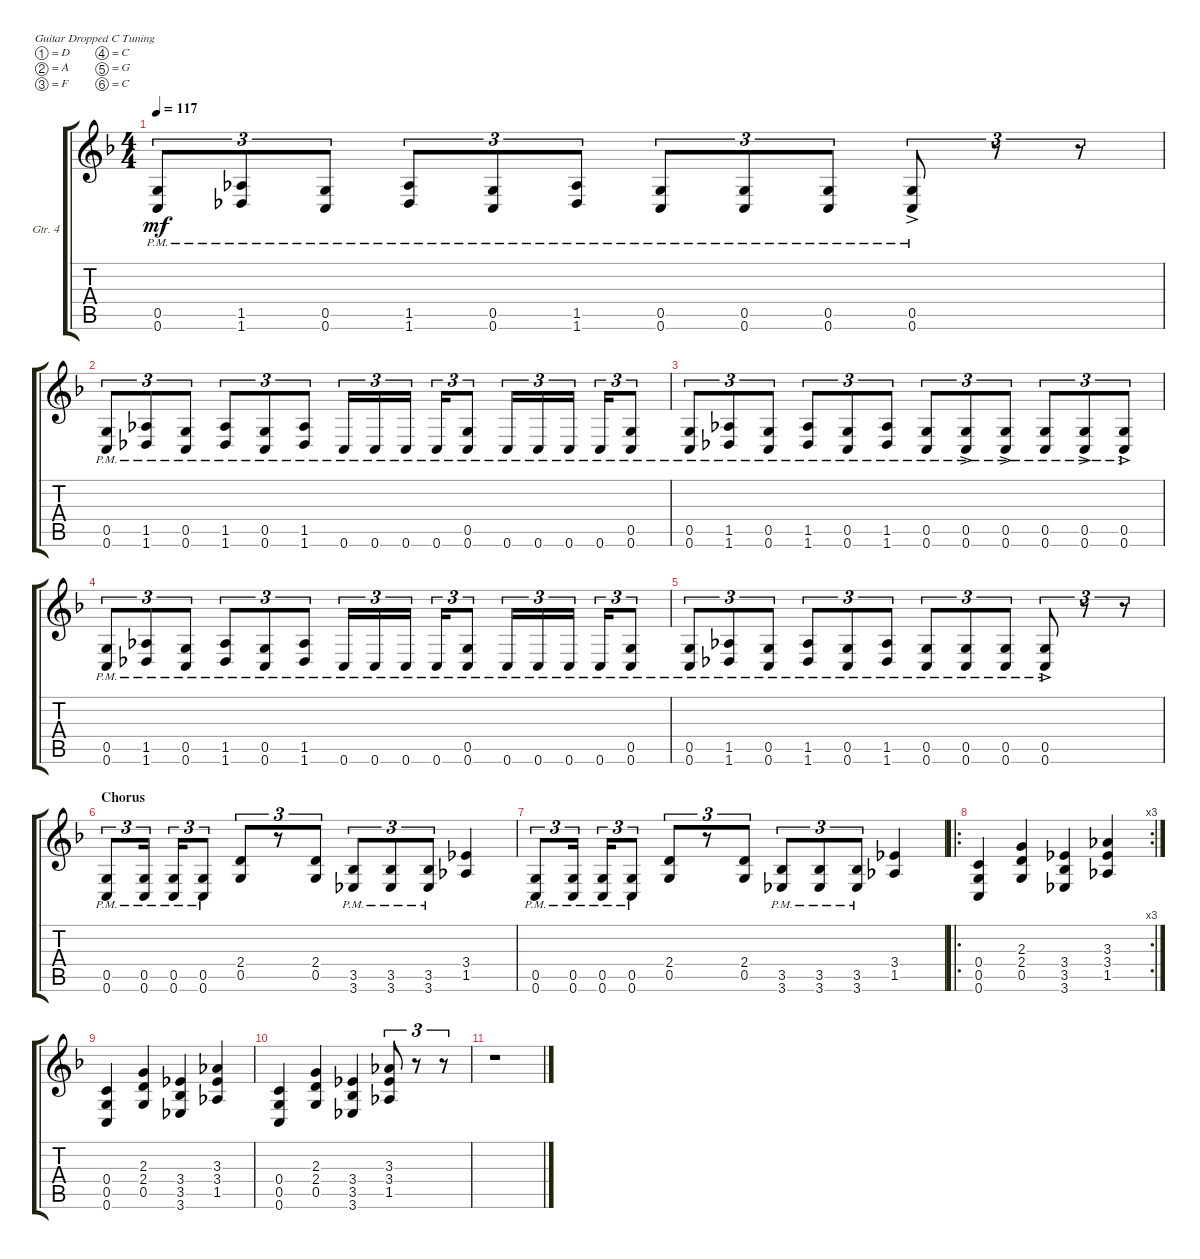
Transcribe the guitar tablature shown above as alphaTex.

\defaultSystemsLayout 4
\bracketExtendMode groupsimilarinstruments
\firstSystemTrackNameOrientation horizontal
\otherSystemsTrackNameOrientation horizontal
\track ("Electric Guitar" "Gtr. 4") {instrument distortionguitar}
\staff {score tabs}
\tuning (D4 A3 F3 C3 G2 C2)
\ts (4 4)
\tempo 117
\clef g2
\ks f
(0.5{pm} 0.6{pm}).8{tu (3 2) dy mf} (1.5{pm} 1.6{pm}).8{tu (3 2)} (0.5{pm} 0.6{pm}).8{tu (3 2)} (1.5{pm} 1.6{pm}).8{tu (3 2)} (0.5{pm} 0.6{pm}).8{tu (3 2)} (1.5{pm} 1.6{pm}).8{tu (3 2)} (0.5{pm} 0.6{pm}).8{tu (3 2)} (0.5{pm} 0.6{pm}).8{tu (3 2)} (0.5{pm} 0.6{pm}).8{tu (3 2)} (0.5{ac pm} 0.6{ac pm}).8{tu (3 2)} r.8{tu (3 2)} r.8{tu (3 2)} |
(0.6{pm} 0.5{pm}).8{tu (3 2)} (1.5{pm} 1.6{pm}).8{tu (3 2)} (0.6{pm} 0.5{pm}).8{tu (3 2)} (1.5{pm} 1.6{pm}).8{tu (3 2)} (0.6{pm} 0.5{pm}).8{tu (3 2)} (1.5{pm} 1.6{pm}).8{tu (3 2)} 0.6{pm}.16{tu (3 2)} 0.6{pm}.16{tu (3 2)} 0.6{pm}.16{tu (3 2)} 0.6{pm}.16{tu (3 2)} (0.6{pm} 0.5{pm}).8{tu (3 2)} 0.6{pm}.16{tu (3 2)} 0.6{pm}.16{tu (3 2)} 0.6{pm}.16{tu (3 2)} 0.6{pm}.16{tu (3 2)} (0.6{pm} 0.5{pm}).8{tu (3 2)} |
(0.6{pm} 0.5{pm}).8{tu (3 2)} (1.5{pm} 1.6{pm}).8{tu (3 2)} (0.5{pm} 0.6{pm}).8{tu (3 2)} (1.5{pm} 1.6{pm}).8{tu (3 2)} (0.5{pm} 0.6{pm}).8{tu (3 2)} (1.5{pm} 1.6{pm}).8{tu (3 2)} (0.5{pm} 0.6{pm}).8{tu (3 2)} (0.5{ac pm} 0.6{ac pm}).8{tu (3 2)} (0.5{ac pm} 0.6{ac pm}).8{tu (3 2)} (0.5{pm} 0.6{pm}).8{tu (3 2)} (0.5{ac pm} 0.6{ac pm}).8{tu (3 2)} (0.5{ac pm} 0.6{ac pm}).8{tu (3 2)} |
(0.6{pm} 0.5{pm}).8{tu (3 2)} (1.6{pm} 1.5{pm}).8{tu (3 2)} (0.6{pm} 0.5{pm}).8{tu (3 2)} (1.6{pm} 1.5{pm}).8{tu (3 2)} (0.6{pm} 0.5{pm}).8{tu (3 2)} (1.6{pm} 1.5{pm}).8{tu (3 2)} 0.6{pm}.16{tu (3 2)} 0.6{pm}.16{tu (3 2)} 0.6{pm}.16{tu (3 2)} 0.6{pm}.16{tu (3 2)} (0.6{pm} 0.5{pm}).8{tu (3 2)} 0.6{pm}.16{tu (3 2)} 0.6{pm}.16{tu (3 2)} 0.6{pm}.16{tu (3 2)} 0.6{pm}.16{tu (3 2)} (0.6{pm} 0.5{pm}).8{tu (3 2)} |
(0.5{pm} 0.6{pm}).8{tu (3 2)} (1.5{pm} 1.6{pm}).8{tu (3 2)} (0.5{pm} 0.6{pm}).8{tu (3 2)} (1.5{pm} 1.6{pm}).8{tu (3 2)} (0.5{pm} 0.6{pm}).8{tu (3 2)} (1.5{pm} 1.6{pm}).8{tu (3 2)} (0.5{pm} 0.6{pm}).8{tu (3 2)} (0.5{pm} 0.6{pm}).8{tu (3 2)} (0.5{pm} 0.6{pm}).8{tu (3 2)} (0.5{ac pm} 0.6{ac pm}).8{tu (3 2)} r.8{tu (3 2)} r.8{tu (3 2)} |
\section ("" "Chorus")
(0.6{pm} 0.5{pm}).8{tu (3 2)} (0.6{pm} 0.5{pm}).16{tu (3 2)} (0.6{pm} 0.5{pm}).16{tu (3 2)} (0.6{pm} 0.5{pm}).8{tu (3 2)} (0.5 2.4).8{tu (3 2)} r.8{tu (3 2)} (2.4 0.5).8{tu (3 2)} (3.5{pm} 3.6{pm}).8{tu (3 2)} (3.5{pm} 3.6{pm}).8{tu (3 2)} (3.5{pm} 3.6{pm}).8{tu (3 2)} (1.5 3.4).4 |
(0.6{pm} 0.5{pm}).8{tu (3 2)} (0.5{pm} 0.6{pm}).16{tu (3 2)} (0.5{pm} 0.6{pm}).16{tu (3 2)} (0.5{pm} 0.6{pm}).8{tu (3 2)} (0.5 2.4).8{tu (3 2)} r.8{tu (3 2)} (2.4 0.5).8{tu (3 2)} (3.6{pm} 3.5{pm}).8{tu (3 2)} (3.5{pm} 3.6{pm}).8{tu (3 2)} (3.5{pm} 3.6{pm}).8{tu (3 2)} (1.5 3.4).4 |
\ro
\rc 3
(0.6 0.5 0.4).4 (0.5 2.4 2.3).4 (3.4 3.5 3.6).4 (1.5 3.4 3.3).4 |
(0.4 0.5 0.6).4 (0.5 2.4 2.3).4 (3.4 3.5 3.6).4 (1.5 3.4 3.3).4 |
(0.4 0.5 0.6).4 (0.5 2.4 2.3).4 (3.4 3.5 3.6).4 (1.5 3.4 3.3).8{tu (3 2)} r.8{tu (3 2)} r.8{tu (3 2)} |
r.1
